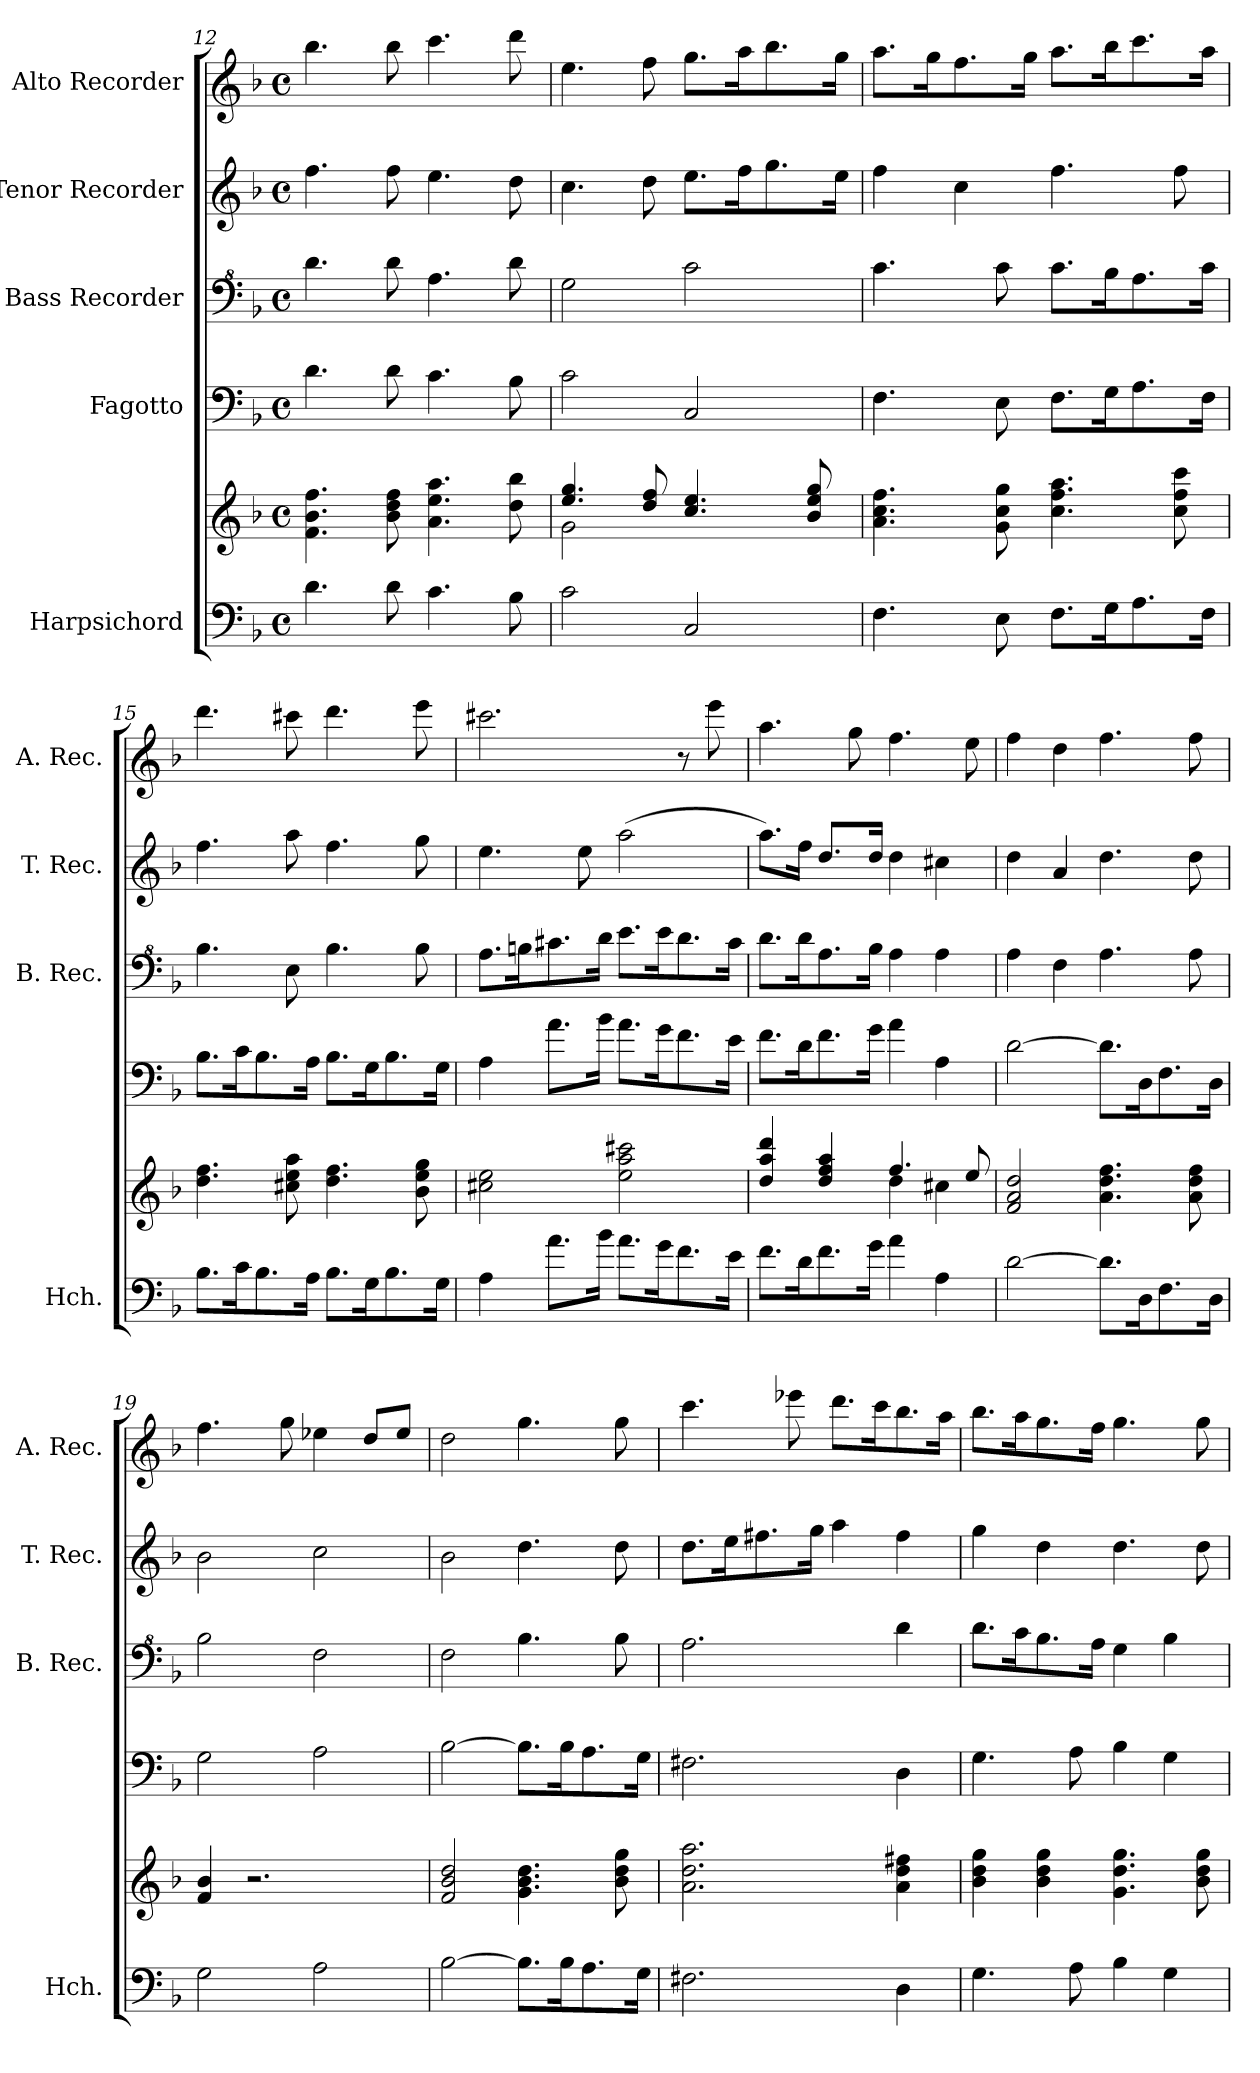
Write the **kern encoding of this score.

**kern	**kern	**kern	**kern	**kern	**kern
*part5	*part5	*part4	*part3	*part2	*part1
*staff6	*staff5	*staff4	*staff3	*staff2	*staff1
*I"Harpsichord	*	*I"Fagotto	*I"Bass Recorder	*I"Tenor Recorder	*I"Alto Recorder
*I'Hch.	*	*	*I'B. Rec.	*I'T. Rec.	*I'A. Rec.
*clefF4	*clefG2	*clefF4	*clefF^4	*clefG2	*clefG2
*k[b-]	*k[b-]	*k[b-]	*k[b-]	*k[b-]	*k[b-]
*M4/4	*M4/4	*M4/4	*M4/4	*M4/4	*M4/4
*met(c)	*met(c)	*met(c)	*met(c)	*met(c)	*met(c)
=12	=12	=12	=12	=12	=12
4.d\	4.f\ 4.b-\ 4.ff\	4.d\	4.dd\	4.ff\	4.bb-\
8d\	8b-\ 8dd\ 8ff\	8d\	8dd\	8ff\	8bb-\
4.c\	4.a\ 4.ee\ 4.aa\	4.c\	4.a\	4.ee\	4.ccc\
8B-\	8dd\ 8bb-\	8B-\	8dd\	8dd\	8ddd\
=13	=13	=13	=13	=13	=13
*	*^	*	*	*	*
2c\	4.ee/ 4.gg/	2g\	2c\	2g\	4.cc\	4.ee\
.	8dd/ 8ff/	.	.	.	8dd\	8ff\
2C/	4.cc/ 4.ee/	2ryy	2C/	2cc\	8.ee\L	8.gg\L
.	.	.	.	.	16ff\K	16aa\K
.	.	.	.	.	8.gg\	8.bb-\
.	8b-/ 8ee/ 8gg/	.	.	.	.	.
.	.	.	.	.	16ee\Jk	16gg\Jk
*	*v	*v	*	*	*	*
=14	=14	=14	=14	=14	=14
4.F\	4.a\ 4.cc\ 4.ff\	4.F\	4.cc\	4ff\	8.aa\L
.	.	.	.	.	16gg\K
.	.	.	.	4cc\	8.ff\
8E\	8g\ 8cc\ 8gg\	8E\	8cc\	.	.
.	.	.	.	.	16gg\Jk
8.F\L	4.cc\ 4.ff\ 4.aa\	8.F\L	8.cc\L	4.ff\	8.aa\L
16G\K	.	16G\K	16b-\K	.	16bb-\K
8.A\	.	8.A\	8.a\	.	8.ccc\
.	8cc\ 8ff\ 8ccc\	.	.	8ff\	.
16F\Jk	.	16F\Jk	16cc\Jk	.	16aa\Jk
=15	=15	=15	=15	=15	=15
8.B-\L	4.dd\ 4.ff\	8.B-\L	4.b-\	4.ff\	4.ddd\
16c\K	.	16c\K	.	.	.
8.B-\	.	8.B-\	.	.	.
.	8cc#X\ 8ee\ 8aa\	.	8e\	8aa\	8ccc#X\
16A\Jk	.	16A\Jk	.	.	.
8.B-\L	4.dd\ 4.ff\	8.B-\L	4.b-\	4.ff\	4.ddd\
16G\K	.	16G\K	.	.	.
8.B-\	.	8.B-\	.	.	.
.	8b-\ 8ee\ 8gg\	.	8b-\	8gg\	8eee\
16G\Jk	.	16G\Jk	.	.	.
=16	=16	=16	=16	=16	=16
4A\	2cc#X\ 2ee\	4A\	8.a\L	4.ee\	2.ccc#X\
.	.	.	16bn\K	.	.
8.a\L	.	8.a\L	8.cc#X\	.	.
.	.	.	.	8ee\	.
16b-\Jk	.	16b-\Jk	16dd\Jk	.	.
8.a\L	2ee\ 2aa\ 2ccc#X\	8.a\L	8.ee\L	(>2aa\	.
16g\K	.	16g\K	16ee\K	.	.
8.f\	.	8.f\	8.dd\	.	8r
.	.	.	.	.	8eee\
16e\Jk	.	16e\Jk	16cc#\Jk	.	.
=17	=17	=17	=17	=17	=17
*	*^	*	*	*	*
8.f\L	4dd/ 4aa/ 4ddd/	2ryy	8.f\L	8.dd\L	8.aa\L)	4.aa\
16d\K	.	.	16d\K	16dd\K	16ff\Jk	.
8.f\	4dd/ 4ff/ 4aa/	.	8.f\	8.a\	8.dd/L	.
.	.	.	.	.	.	8gg\
16g\Jk	.	.	16g\Jk	16b-\Jk	16dd/Jk	.
4a\	4.ff/	4dd\	4a\	4a\	4dd\	4.ff\
4A\	.	4cc#X\	4A\	4a\	4cc#X\	.
.	8ee/	.	.	.	.	8ee\
*	*v	*v	*	*	*	*
=18	=18	=18	=18	=18	=18
[2d\	2f/ 2a/ 2dd/	[2d\	4a\	4dd\	4ff\
.	.	.	4f\	4a/	4dd\
8.d\L]	4.a\ 4.dd\ 4.ff\	8.d\L]	4.a\	4.dd\	4.ff\
16D\K	.	16D\K	.	.	.
8.F\	.	8.F\	.	.	.
.	8a\ 8dd\ 8ff\	.	8a\	8dd\	8ff\
16D\Jk	.	16D\Jk	.	.	.
!!LO:LB:g=z
=19	=19	=19	=19	=19	=19
2G\	4f/ 4b-/	2G\	2b-\	2b-\	4.ff\
.	2.r	.	.	.	.
.	.	.	.	.	8gg\
2A\	.	2A\	2f\	2cc\	4ee-X\
.	.	.	.	.	8dd/L
.	.	.	.	.	8ee-/J
=20	=20	=20	=20	=20	=20
[2B-\	2f/ 2b-/ 2dd/	[2B-\	2f\	2b-\	2dd\
8.B-\L]	4.g\ 4.b-\ 4.dd\	8.B-\L]	4.b-\	4.dd\	4.gg\
16B-\K	.	16B-\K	.	.	.
8.A\	.	8.A\	.	.	.
.	8b-\ 8dd\ 8gg\	.	8b-\	8dd\	8gg\
16G\Jk	.	16G\Jk	.	.	.
=21	=21	=21	=21	=21	=21
2.F#X\	2.a\ 2.dd\ 2.aa\	2.F#X\	2.a\	8.dd\L	4.ccc\
.	.	.	.	16ee\K	.
.	.	.	.	8.ff#X\	.
.	.	.	.	.	8eee-X\
.	.	.	.	16gg\Jk	.
.	.	.	.	4aa\	8.ddd\L
.	.	.	.	.	16ccc\K
4D\	4a\ 4dd\ 4ff#X\	4D\	4dd\	4ff#\	8.bb-\
.	.	.	.	.	16aa\Jk
=22	=22	=22	=22	=22	=22
4.G\	4b-\ 4dd\ 4gg\	4.G\	8.dd\L	4gg\	8.bb-\L
.	.	.	16cc\K	.	16aa\K
.	4b-\ 4dd\ 4gg\	.	8.b-\	4dd\	8.gg\
8A\	.	8A\	.	.	.
.	.	.	16a\Jk	.	16ff\Jk
4B-\	4.g\ 4.dd\ 4.gg\	4B-\	4g\	4.dd\	4.gg\
4G\	.	4G\	4b-\	.	.
.	8b-\ 8dd\ 8gg\	.	.	8dd\	8gg\
=	=	=	=	=	=
*-	*-	*-	*-	*-	*-
